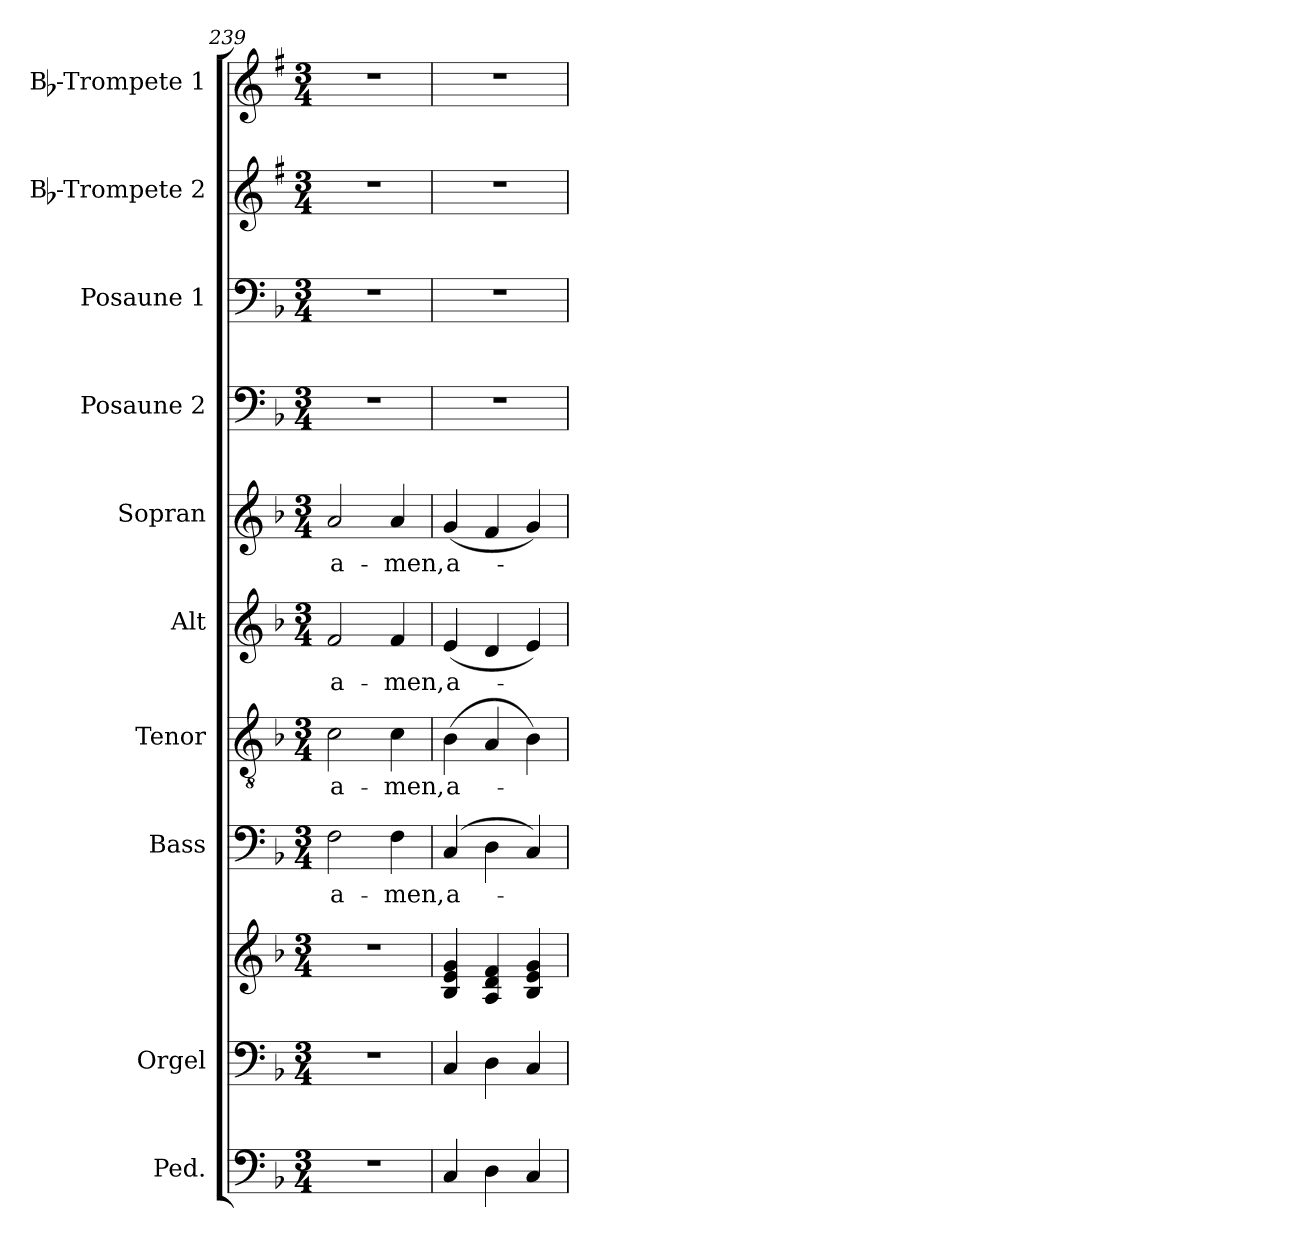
**kern	**kern	**kern	**kern	**text	**kern	**text	**kern	**text	**kern	**text	**kern	**kern	**kern	**kern
*part10	*part9	*part9	*part8	*part8	*part7	*part7	*part6	*part6	*part5	*part5	*part4	*part3	*part2	*part1
*staff11	*staff10	*staff9	*staff8	*staff8	*staff7	*staff7	*staff6	*staff6	*staff5	*staff5	*staff4	*staff3	*staff2	*staff1
*I"Ped.	*I"Orgel	*	*I"Bass	*	*I"Tenor	*	*I"Alt	*	*I"Sopran	*	*I"Posaune 2	*I"Posaune 1	*I"Bb-Trompete 2	*I"Bb-Trompete 1
*	*I'Org.	*	*I'B.	*	*I'T.	*	*I'A.	*	*I'S.	*	*I'Pos. 2	*I'Pos. 1	*I'Bb Trp. 2	*I'Bb Trp. 1
*clefF4	*clefF4	*clefG2	*clefF4	*	*clefGv2	*	*clefG2	*	*clefG2	*	*clefF4	*clefF4	*clefG2	*clefG2
*ITrd7c12	*	*	*	*	*	*	*	*	*	*	*	*	*ITrd1c2	*ITrd1c2
*k[b-]	*k[b-]	*k[b-]	*k[b-]	*	*k[b-]	*	*k[b-]	*	*k[b-]	*	*k[b-]	*k[b-]	*k[b-]	*k[b-]
*F:	*F:	*F:	*F:	*	*F:	*	*F:	*	*F:	*	*F:	*F:	*F:	*F:
*M3/4	*M3/4	*M3/4	*M3/4	*	*M3/4	*	*M3/4	*	*M3/4	*	*M3/4	*M3/4	*M3/4	*M3/4
=239	=239	=239	=239	=239	=239	=239	=239	=239	=239	=239	=239	=239	=239	=239
!	!	!	!	!LO:LY:b	!	!LO:LY:b	!	!LO:LY:b	!	!LO:LY:b	!	!	!	!
2.r	2.r	2.r	2F\	a-	2c\	a-	2f/	a-	2a/	a-	2.r	2.r	2.r	2.r
!	!	!	!	!LO:LY:b	!	!LO:LY:b	!	!LO:LY:b	!	!LO:LY:b	!	!	!	!
.	.	.	4F\	-men,	4c\	-men,	4f/	-men,	4a/	-men,	.	.	.	.
=240	=240	=240	=240	=240	=240	=240	=240	=240	=240	=240	=240	=240	=240	=240
!	!	!	!	!LO:LY:b	!	!LO:LY:b	!	!LO:LY:b	!	!LO:LY:b	!	!	!	!
4CC/	4C/	4B-/ 4e/ 4g/	(4C/	a-	(>4B-\	a-	(<4e/	a-	(<4g/	a-	2.r	2.r	2.r	2.r
4DD\	4D\	4A/ 4d/ 4f/	4D\	.	4A/	.	4d/	.	4f/	.	.	.	.	.
4CC/	4C/	4B-/ 4e/ 4g/	4C/)	.	4B-\)	.	4e/)	.	4g/)	.	.	.	.	.
=	=	=	=	=	=	=	=	=	=	=	=	=	=	=
*-	*-	*-	*-	*-	*-	*-	*-	*-	*-	*-	*-	*-	*-	*-
